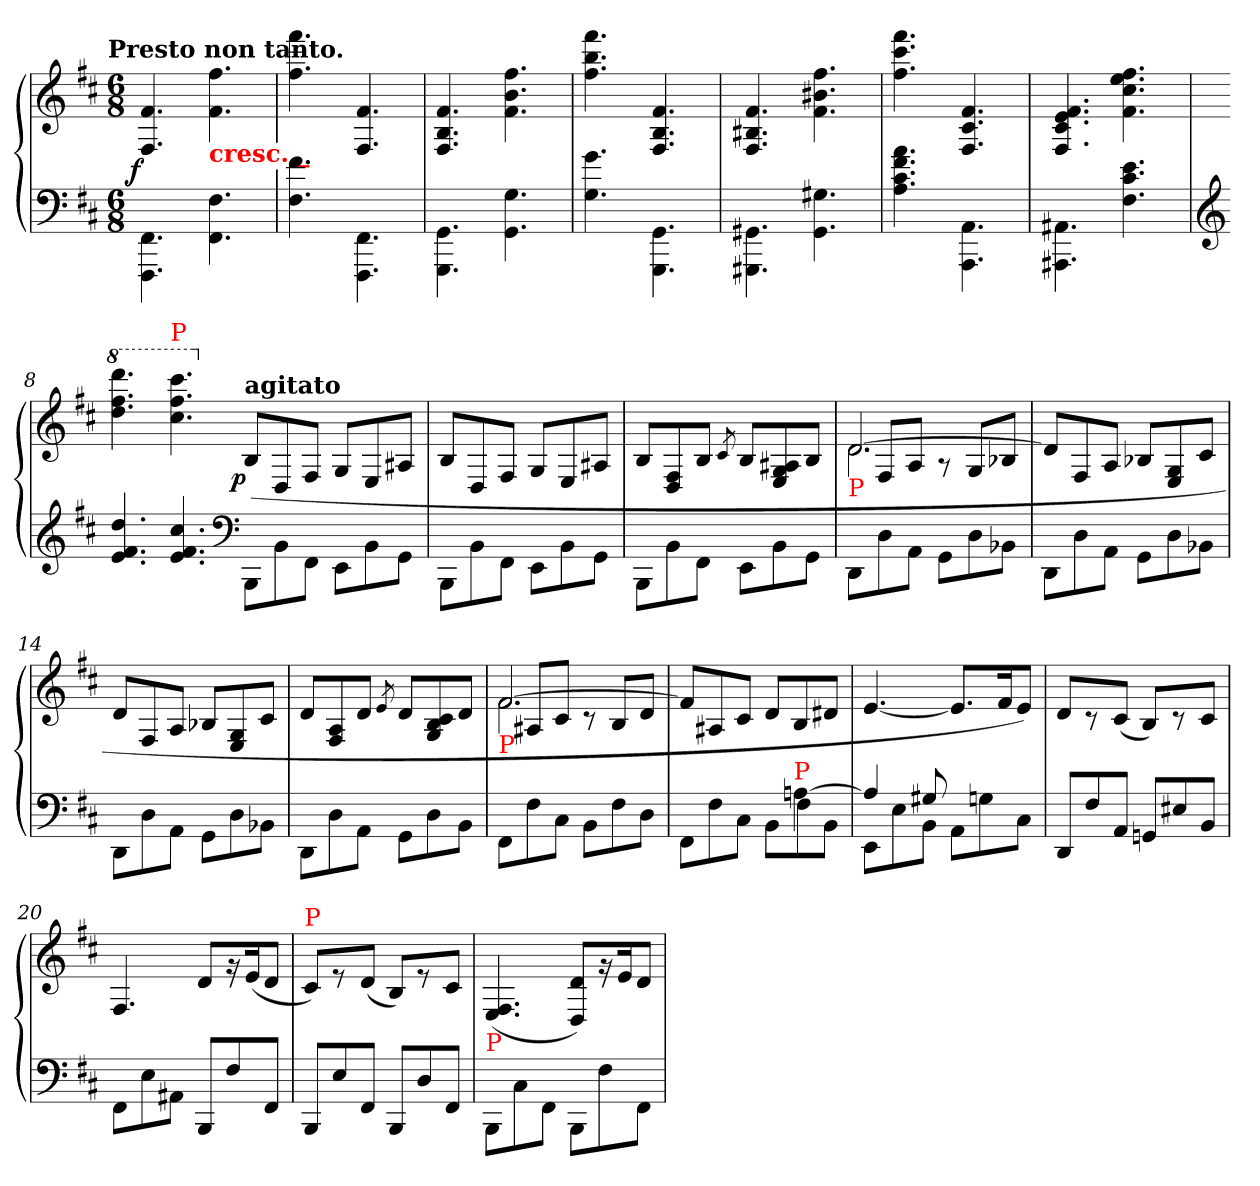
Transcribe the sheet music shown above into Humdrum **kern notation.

**kern	**kern	**dynam
*part1	*part1	*part1
*staff2	*staff1	*staff1/2
*clefF4	*clefG2	*
*k[f#c#]	*k[f#c#]	*
!!LO:TX:omd:t=Presto non tanto.
*M6/8	*M6/8	*
*MM251	*MM251	*
=1	=1	=1
!	!	!LO:DY:rj
4.FF#\ 4.FFF#\	4.f#/ 4.F#/	f
!	!LO:TX:b:B:color=red:t=cresc. _	!
4.F#\ 4.FF#\	4.ff# 4.f#	.
=2	=2	=2
4.f#\ 4.F#\	4.fff# 4.ff#	.
4.FF#\ 4.FFF#\	4.f#/ 4.F#/	.
=3	=3	=3
4.GG\ 4.GGG\	4.f#/ 4.B/ 4.F#/	.
4.G\ 4.GG\	4.ff# 4.b 4.f#	.
=4	=4	=4
4.g\ 4.G\	4.fff# 4.bb 4.ff#	.
4.GG\ 4.GGG\	4.f#/ 4.B/ 4.F#/	.
=5	=5	=5
4.GG#X\ 4.GGG#X\	4.f#/ 4.B#X/ 4.F#/	.
4.G#\ 4.GG#\	4.ff# 4.b#X 4.f#	.
=6	=6	=6
4.a 4.f# 4.c# 4.A	4.fff# 4.ccc# 4.ff#	.
4.AA\ 4.AAA\	4.f#/ 4.c#/ 4.F#/	.
=7	=7	=7
4.AA#X\ 4.AAA#X\	4.f#/ 4.e/ 4.c#/ 4.F#/	.
4.e 4.c# 4.F#	4.ff# 4.ee 4.cc# 4.f#	.
=8	=8	=8
*clefG2	*	*
*	*8va	*
4.dd/ 4.f#/ 4.e/	4.dddd 4.fff# 4.ddd	.
!	!LO:TX:a:color=red:t=P	!
4.cc#/ 4.f#/ 4.e/	4.cccc# 4.fff# 4.ccc#	.
*clefF4	*	*
*	*X8va	*
!	!LO:TX:a:B:t=agitato	!
!	!	!LO:DY:rj
8BBB\L	(>8B/L	p
8BB\	8D/	.
8FF#\J	8F#/J	.
8EE\L	8G/L	.
8BB\	8E/	.
8GGJ	8A#XJ	.
=10	=10	=10
8BBB\L	8B/L	.
8BB\	8D/	.
8FF#\J	8F#/J	.
8EE\L	8G/L	.
8BB\	8E/	.
8GGJ	8A#XJ	.
=11	=11	=11
8BBB\L	8B/L	.
8BB\	8F#/ 8D/	.
8FF#\J	8B/J	.
.	8qc#/	.
8EE\L	8B/L	.
8BB\	8A#X/ 8G/ 8E/	.
8GG\J	8B/J	.
=12	=12	=12
*	*^	*
!	!LO:TX:b:color=red:t=P	!	!
!	!	!LO:N:vis=2.	!
8DD\L	[2.d/	8d\	.
8D	.	8F#/L	.
8AAJ	.	8A/J	.
8GGL	.	8rA	.
8D\	.	8G/L	.
8BB-XJ	.	8B-XJ	.
*	*v	*v	*
=13	=13	=13
8DDL	8dL]	.
8D\	8F#/	.
8AA\J	8A/J	.
8GGL	8B-XL	.
8D\	8G/ 8E/	.
8BB-X\J	8c#/J	.
=14	=14	=14
8DDL	8dL	.
8D\	8F#/	.
8AA\J	8A/J	.
8GGL	8B-XL	.
8D\	8G/ 8E/	.
8BB-X\J	8c#/J	.
=15	=15	=15
8DDL	8dL	.
8D\	8A/ 8F#/	.
8AAJ	8dJ	.
.	8qe/	.
8GGL	8dL	.
8D\	8c#/ 8B/ 8G/	.
8BBJ	8dJ	.
=16	=16	=16
*	*^	*
!	!LO:TX:b:color=red:t=P	!	!
!	!	!LO:N:vis=2.	!
8FF#\L	[2.f#/	8f#\	.
8F#	.	8A#X/L	.
8C#J	.	8c#/J	.
8BBL	.	8rc	.
8F#\	.	8B/L	.
8D\J	.	8d/J	.
*	*v	*v	*
=17	=17	=17
*^	*	*
2ryy	8FF#\L	8f#L]	.
.	8F#	8A#X	.
.	8C#J	8c#J	.
.	8BBL	8dL	.
!LO:TX:a:color=red:t=P	!	!	!
[4An\	8F#	8B/	.
.	8BBJ	8d#XJ	.
=18	=18	=18	=18
4A]	8EEL	[4.e	.
.	8E	.	.
8G#X	8BBJ	.	.
4.ryy	8AA\L	8.eL]	.
.	8Gn	.	.
.	.	16f#k	.
.	8C#J	8eJ)	.
*v	*v	*	*
=19	=19	=19
8DDL	8dL	.
8F#	8rc	.
8AAJ	(<8c#J	.
8GGnL	8BL)	.
8E#X	8rc	.
8BBJ	8c#J	.
=20	=20	=20
8FF#\L	4.F#/	.
8E\	.	.
8AA#X\J	.	.
8BBBL	8dL	.
8F#	16rg	.
.	(<16e/k	.
8FF#J	8dJ	.
=21	=21	=21
!	!LO:TX:a:color=red:t=P	!
8BBBL	8c#L)	.
8E	8re	.
8FF#J	(<8dJ	.
8BBBL	8BL)	.
8D	8re	.
8FF#J	8c#J	.
=22	=22	=22
!	!LO:TX:b:color=red:t=P	!
8BBB\L	(>4.F#/ 4.E/	.
8C#\	.	.
8FF#\J	.	.
8BBB\L	8d/ 8D/L)	.
8F#	16rg	.
.	16ek	.
8FF#J	8dJ	.
=	=	=
*-	*-	*-
